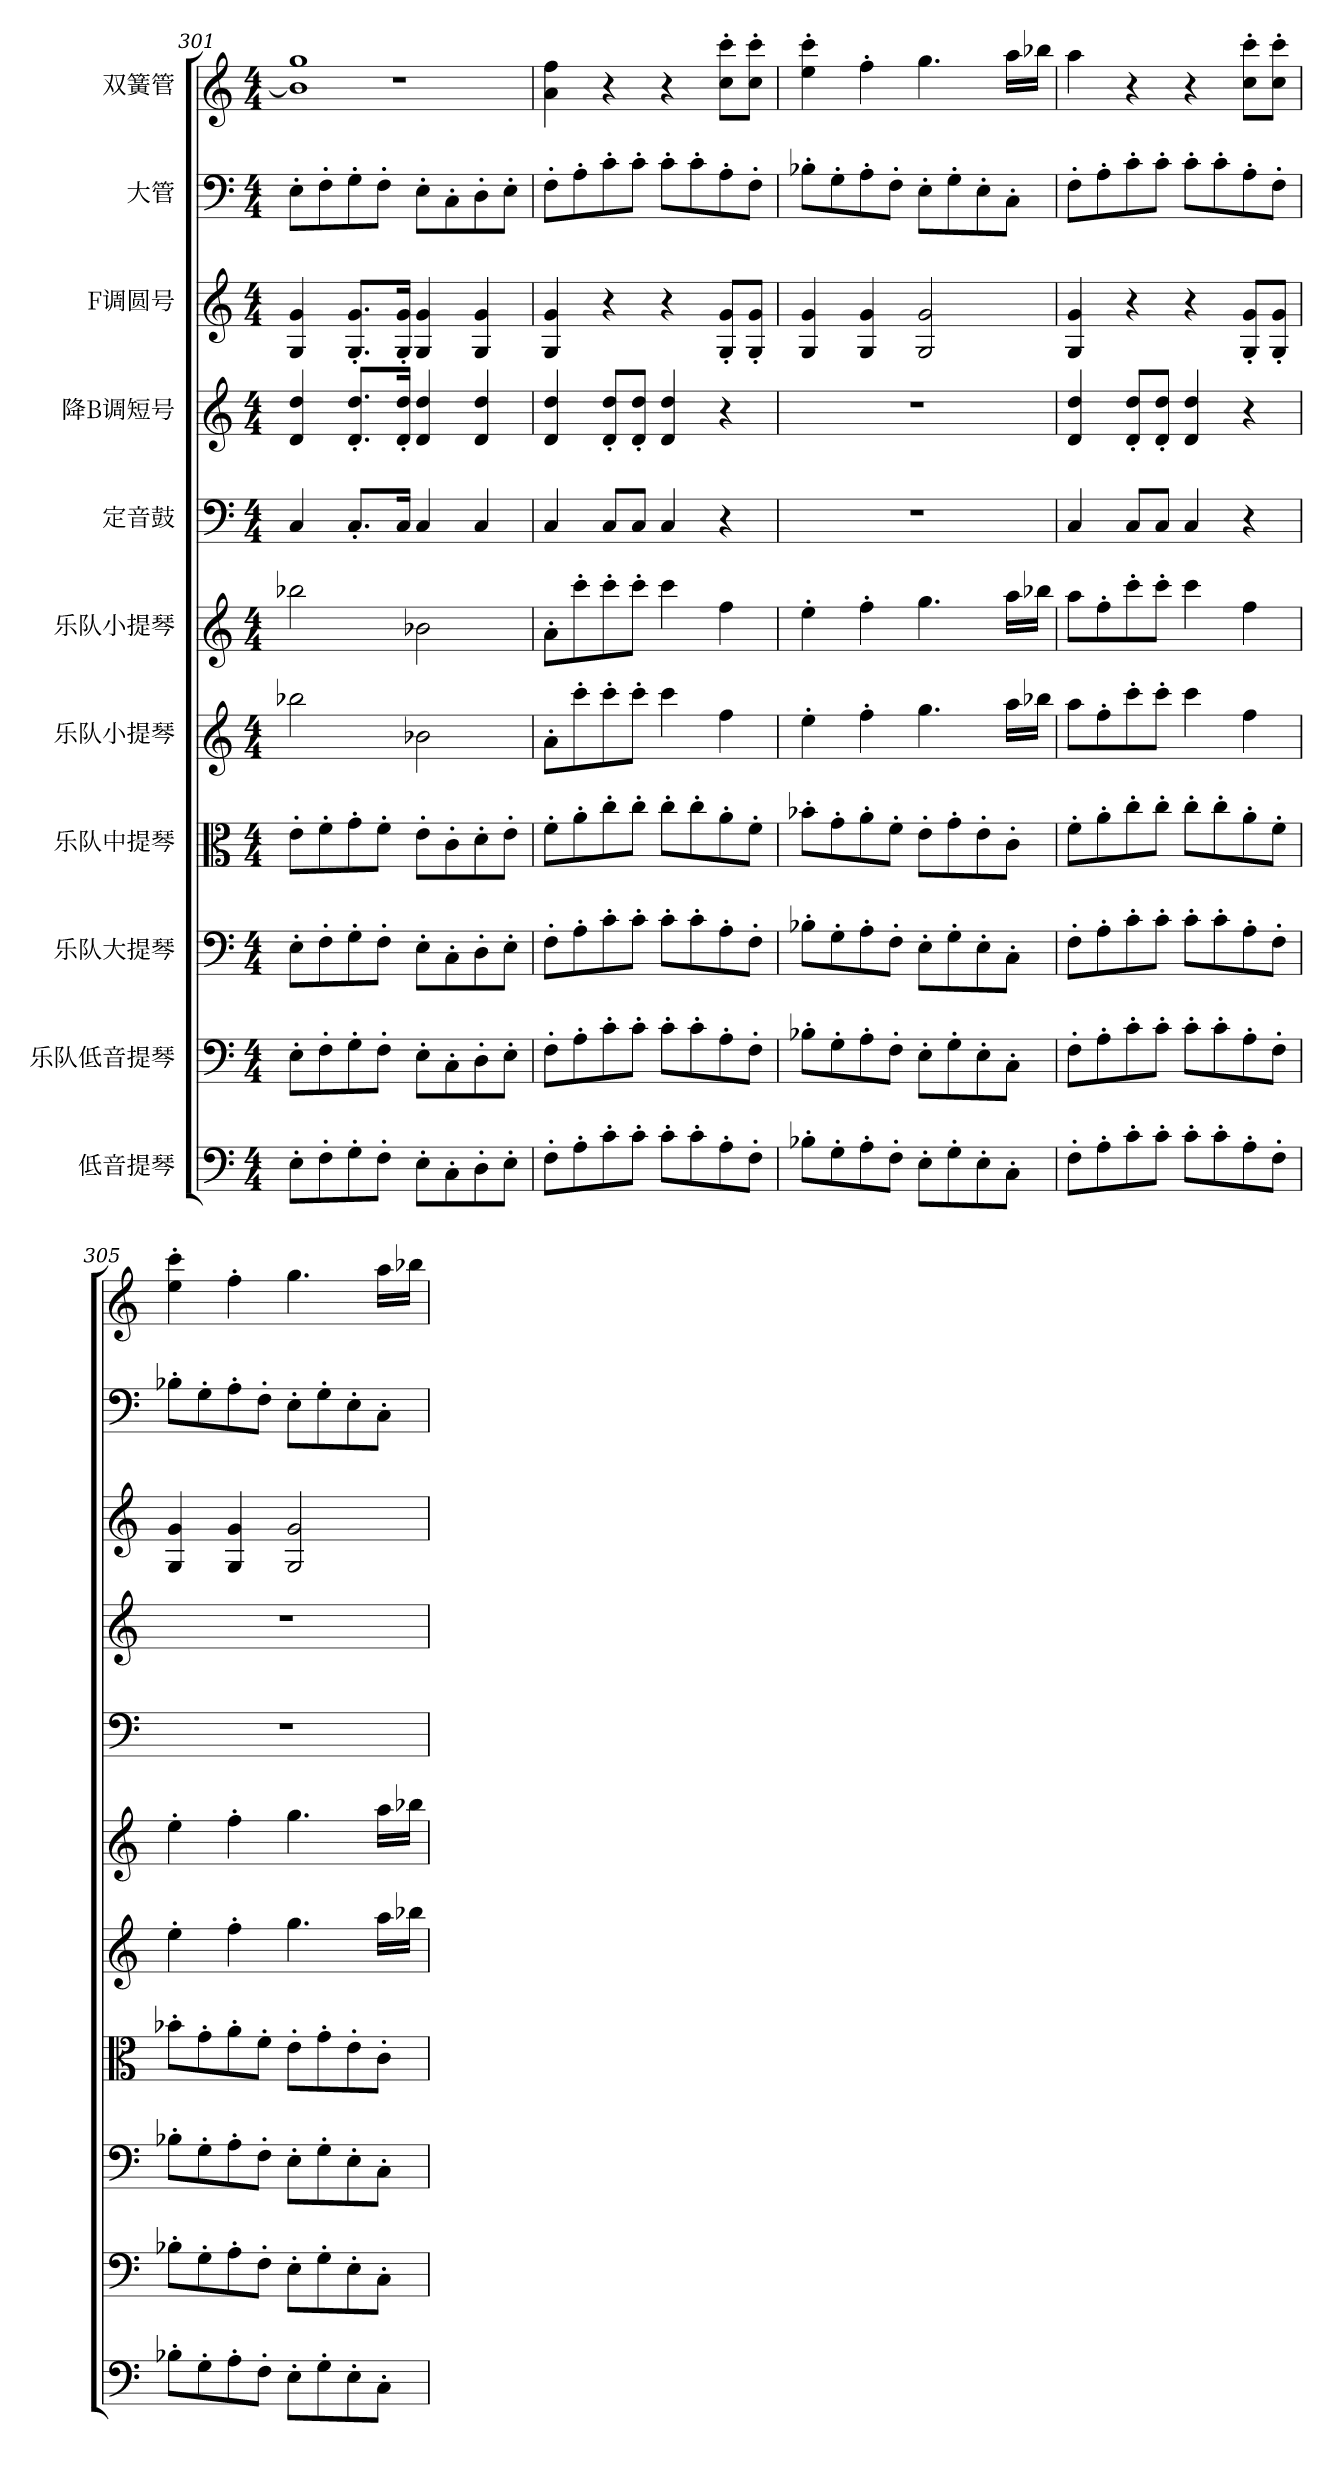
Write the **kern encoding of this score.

**kern	**kern	**kern	**kern	**kern	**kern	**kern	**kern	**kern	**kern	**kern
*part11	*part10	*part9	*part8	*part7	*part6	*part5	*part4	*part3	*part2	*part1
*staff11	*staff10	*staff9	*staff8	*staff7	*staff6	*staff5	*staff4	*staff3	*staff2	*staff1
*I"低音提琴	*I"乐队低音提琴	*I"乐队大提琴	*I"乐队中提琴	*I"乐队小提琴	*I"乐队小提琴	*I"定音鼓	*I"降B调短号	*I"F调圆号	*I"大管	*I"双簧管
*clefF4	*clefF4	*clefF4	*clefC3	*clefG2	*clefG2	*clefF4	*clefG2	*clefG2	*clefF4	*clefG2
*ITrd7c12	*ITrd7c12	*	*	*	*	*	*ITrd1c2	*ITrd4c7	*	*
*k[]	*k[]	*k[]	*k[]	*k[]	*k[]	*k[]	*k[b-e-]	*k[b-]	*k[]	*k[]
*M4/4	*M4/4	*M4/4	*M4/4	*M4/4	*M4/4	*M4/4	*M4/4	*M4/4	*M4/4	*M4/4
=301	=301	=301	=301	=301	=301	=301	=301	=301	=301	=301
*	*	*	*	*	*	*	*	*	*	*^
*	*	*	*	*	*	*	*	*	*	*	*^
8EE'\L	8EE'\L	8E'\L	8e'\L	2bb-X\	2bb-X\	4C/	4c/ 4cc/	4C/ 4c/	8E'\L	1r	1gg	1b-]
8FF'\	8FF'\	8F'\	8f'\	.	.	.	.	.	8F'\	.	.	.
8GG'\	8GG'\	8G'\	8g'\	.	.	8.C'/L	8.c/' 8.cc/'L	8.C/' 8.c/'L	8G'\	.	.	.
8FF'\J	8FF'\J	8F'\J	8f'\J	.	.	.	.	.	8F'\J	.	.	.
.	.	.	.	.	.	16C/Jk	16c/' 16cc/'Jk	16C/' 16c/'Jk	.	.	.	.
8EE'\L	8EE'\L	8E'\L	8e'\L	2b-X\	2b-X\	4C/	4c/ 4cc/	4C/ 4c/	8E'\L	.	.	.
8CC'\	8CC'\	8C'\	8c'\	.	.	.	.	.	8C'\	.	.	.
8DD'\	8DD'\	8D'\	8d'\	.	.	4C/	4c/ 4cc/	4C/ 4c/	8D'\	.	.	.
8EE'\J	8EE'\J	8E'\J	8e'\J	.	.	.	.	.	8E'\J	.	.	.
*	*	*	*	*	*	*	*	*	*	*v	*v	*v
!!LO:PB:g=z
=302	=302	=302	=302	=302	=302	=302	=302	=302	=302	=302
8FF'\L	8FF'\L	8F'\L	8f'\L	8a'\L	8a'\L	4C/	4c/ 4cc/	4C/ 4c/	8F'\L	4a\ 4ff\
8AA'\	8AA'\	8A'\	8a'\	8ccc'\	8ccc'\	.	.	.	8A'\	.
8C'\	8C'\	8c'\	8cc'\	8ccc'\	8ccc'\	8C/L	8c/' 8cc/'L	4r	8c'\	4r
8C'\J	8C'\J	8c'\J	8cc'\J	8ccc'\J	8ccc'\J	8C/J	8c/' 8cc/'J	.	8c'\J	.
8C'\L	8C'\L	8c'\L	8cc'\L	4ccc\	4ccc\	4C/	4c/ 4cc/	4r	8c'\L	4r
8C'\	8C'\	8c'\	8cc'\	.	.	.	.	.	8c'\	.
8AA'\	8AA'\	8A'\	8a'\	4ff\	4ff\	4r	4r	8C/' 8c/'L	8A'\	8cc\' 8ccc\'L
8FF'\J	8FF'\J	8F'\J	8f'\J	.	.	.	.	8C/' 8c/'J	8F'\J	8cc\' 8ccc\'J
=303	=303	=303	=303	=303	=303	=303	=303	=303	=303	=303
8BB-X'\L	8BB-X'\L	8B-X'\L	8b-X'\L	4ee'\	4ee'\	1r	1r	4C/ 4c/	8B-X'\L	4ee\' 4ccc\'
8GG'\	8GG'\	8G'\	8g'\	.	.	.	.	.	8G'\	.
8AA'\	8AA'\	8A'\	8a'\	4ff'\	4ff'\	.	.	4C/ 4c/	8A'\	4ff'\
8FF'\J	8FF'\J	8F'\J	8f'\J	.	.	.	.	.	8F'\J	.
8EE'\L	8EE'\L	8E'\L	8e'\L	4.gg\	4.gg\	.	.	2C/ 2c/	8E'\L	4.gg\
8GG'\	8GG'\	8G'\	8g'\	.	.	.	.	.	8G'\	.
8EE'\	8EE'\	8E'\	8e'\	.	.	.	.	.	8E'\	.
8CC'\J	8CC'\J	8C'\J	8c'\J	16aa\LL	16aa\LL	.	.	.	8C'\J	16aa\LL
.	.	.	.	16bb-X\JJ	16bb-X\JJ	.	.	.	.	16bb-X\JJ
=304	=304	=304	=304	=304	=304	=304	=304	=304	=304	=304
8FF'\L	8FF'\L	8F'\L	8f'\L	8aa\L	8aa\L	4C/	4c/ 4cc/	4C/ 4c/	8F'\L	4aa\
8AA'\	8AA'\	8A'\	8a'\	8ff'\	8ff'\	.	.	.	8A'\	.
8C'\	8C'\	8c'\	8cc'\	8ccc'\	8ccc'\	8C/L	8c/' 8cc/'L	4r	8c'\	4r
8C'\J	8C'\J	8c'\J	8cc'\J	8ccc'\J	8ccc'\J	8C/J	8c/' 8cc/'J	.	8c'\J	.
8C'\L	8C'\L	8c'\L	8cc'\L	4ccc\	4ccc\	4C/	4c/ 4cc/	4r	8c'\L	4r
8C'\	8C'\	8c'\	8cc'\	.	.	.	.	.	8c'\	.
8AA'\	8AA'\	8A'\	8a'\	4ff\	4ff\	4r	4r	8C/' 8c/'L	8A'\	8cc\' 8ccc\'L
8FF'\J	8FF'\J	8F'\J	8f'\J	.	.	.	.	8C/' 8c/'J	8F'\J	8cc\' 8ccc\'J
=305	=305	=305	=305	=305	=305	=305	=305	=305	=305	=305
8BB-X'\L	8BB-X'\L	8B-X'\L	8b-X'\L	4ee'\	4ee'\	1r	1r	4C/ 4c/	8B-X'\L	4ee\' 4ccc\'
8GG'\	8GG'\	8G'\	8g'\	.	.	.	.	.	8G'\	.
8AA'\	8AA'\	8A'\	8a'\	4ff'\	4ff'\	.	.	4C/ 4c/	8A'\	4ff'\
8FF'\J	8FF'\J	8F'\J	8f'\J	.	.	.	.	.	8F'\J	.
8EE'\L	8EE'\L	8E'\L	8e'\L	4.gg\	4.gg\	.	.	2C/ 2c/	8E'\L	4.gg\
8GG'\	8GG'\	8G'\	8g'\	.	.	.	.	.	8G'\	.
8EE'\	8EE'\	8E'\	8e'\	.	.	.	.	.	8E'\	.
8CC'\J	8CC'\J	8C'\J	8c'\J	16aa\LL	16aa\LL	.	.	.	8C'\J	16aa\LL
.	.	.	.	16bb-X\JJ	16bb-X\JJ	.	.	.	.	16bb-X\JJ
=	=	=	=	=	=	=	=	=	=	=
*-	*-	*-	*-	*-	*-	*-	*-	*-	*-	*-
